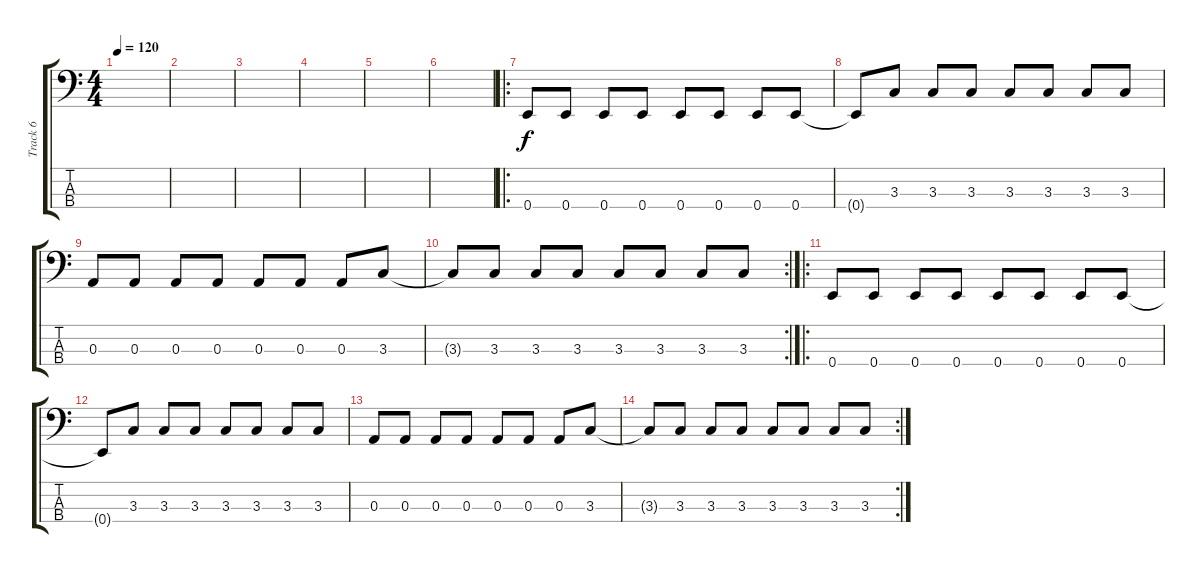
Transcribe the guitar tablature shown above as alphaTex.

\track ("Track 6" "Track 6") {instrument synthbass2}
\staff {score tabs}
\tuning (G2 D2 A1 E1) {hide}
\ts (4 4)
\tempo 120
\clef f4
\ks c
|
|
|
|
|
|
\ro
0.4.8 0.4.8 0.4.8 0.4.8 0.4.8 0.4.8 0.4.8 0.4.8 |
0.4{t}.8 3.3.8 3.3.8 3.3.8 3.3.8 3.3.8 3.3.8 3.3.8 |
0.3.8 0.3.8 0.3.8 0.3.8 0.3.8 0.3.8 0.3.8 3.3.8 |
\rc 2
3.3{t}.8 3.3.8 3.3.8 3.3.8 3.3.8 3.3.8 3.3.8 3.3.8 |
\ro
0.4.8 0.4.8 0.4.8 0.4.8 0.4.8 0.4.8 0.4.8 0.4.8 |
0.4{t}.8 3.3.8 3.3.8 3.3.8 3.3.8 3.3.8 3.3.8 3.3.8 |
0.3.8 0.3.8 0.3.8 0.3.8 0.3.8 0.3.8 0.3.8 3.3.8 |
\rc 2
3.3{t}.8 3.3.8 3.3.8 3.3.8 3.3.8 3.3.8 3.3.8 3.3.8
